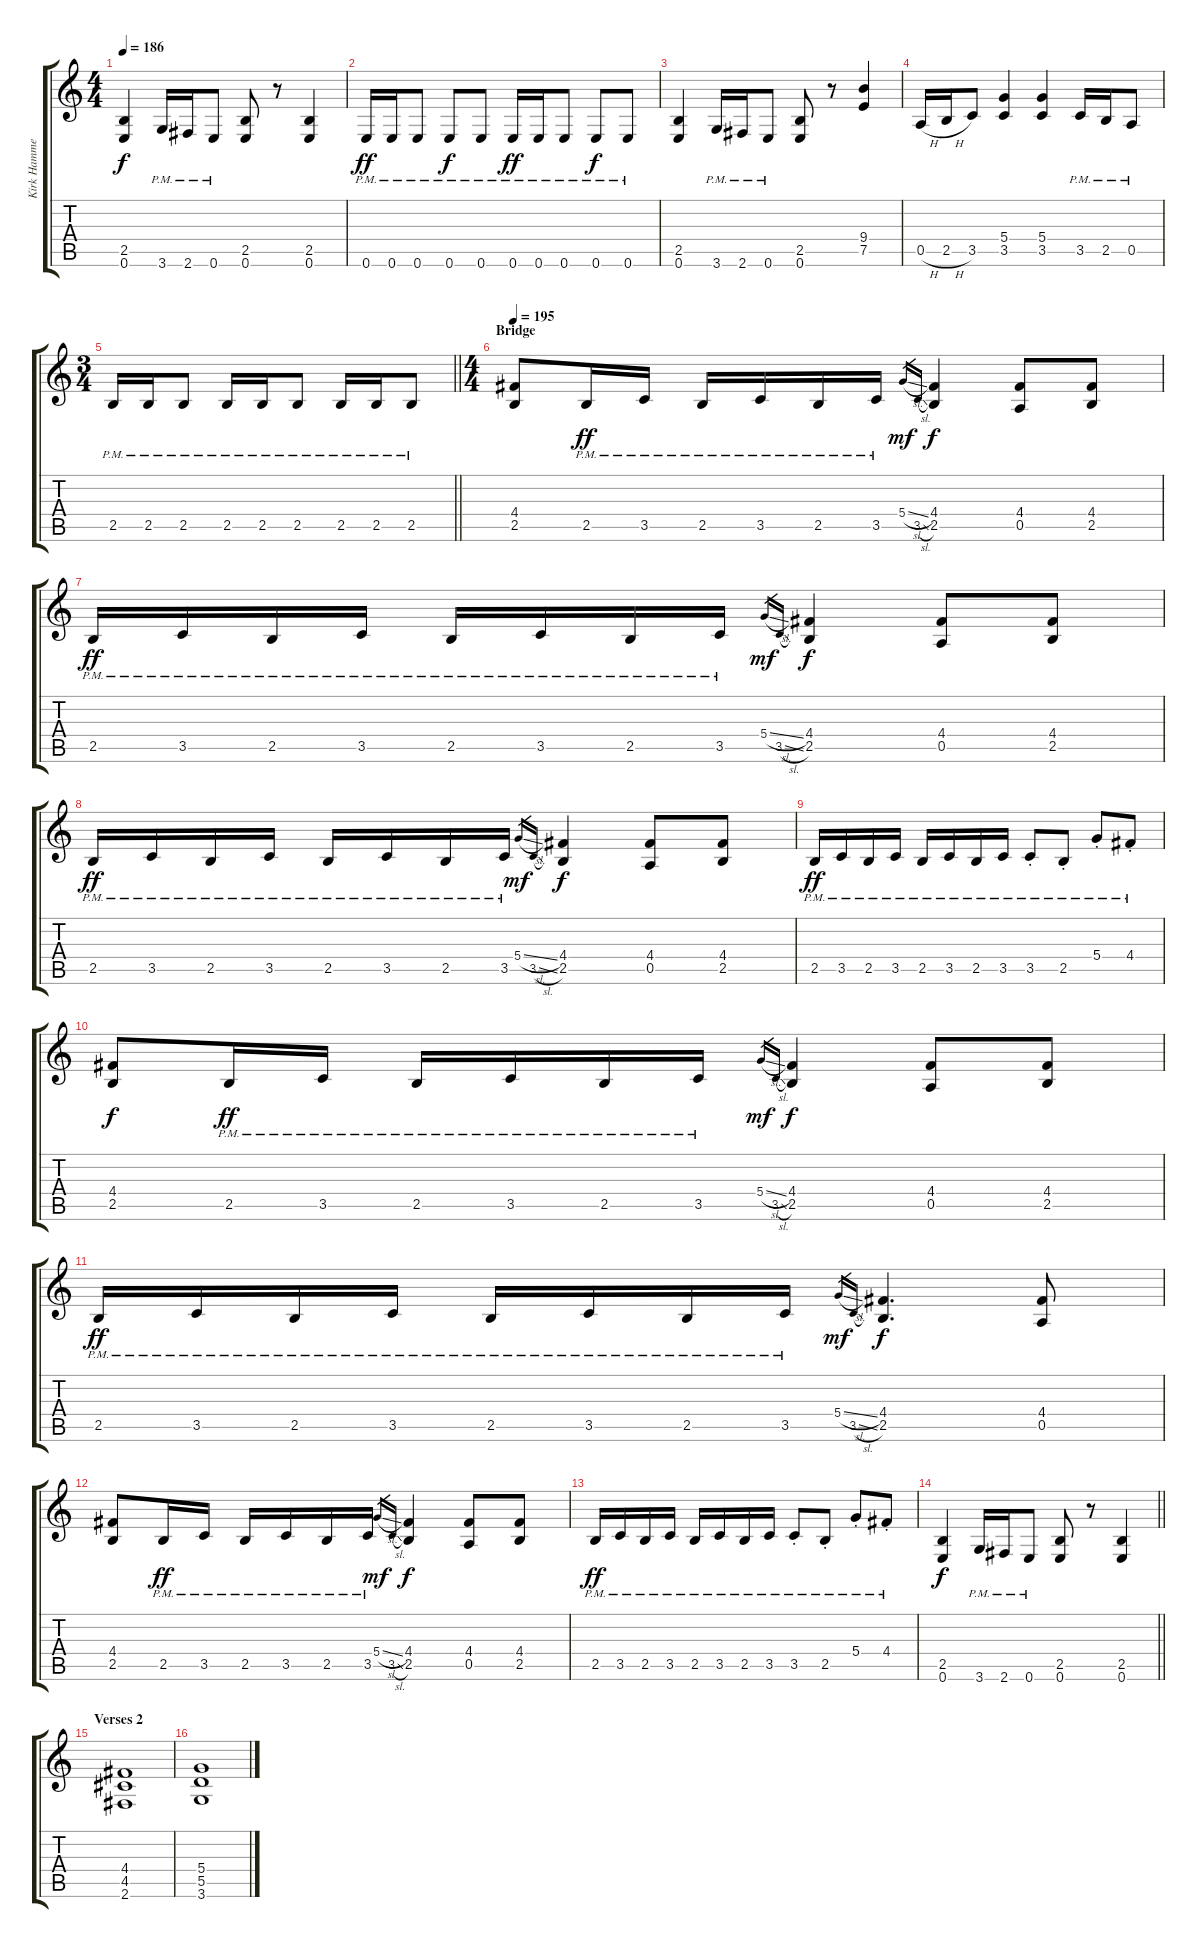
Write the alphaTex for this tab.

\track ("Kirk Hammett" "Kirk Hamme") {instrument distortionguitar}
\staff {score tabs}
\tuning (E4 B3 G3 D3 A2 E2) {hide}
\ts (4 4)
\tempo 186
\clef g2
\ks c
(2.5 0.6).4{dy f} 3.6{pm}.16 2.6{pm}.16 0.6{pm}.8 (2.5 0.6).8 r.8 (2.5 0.6).4 |
0.6{pm}.16{dy ff} 0.6{pm}.16 0.6{pm}.8 0.6{pm}.8{dy f} 0.6{pm}.8 0.6{pm}.16{dy ff} 0.6{pm}.16 0.6{pm}.8 0.6{pm}.8{dy f} 0.6{pm}.8 |
(2.5 0.6).4 3.6{pm}.16 2.6{pm}.16 0.6{pm}.8 (2.5 0.6).8 r.8 (9.4 7.5).4 |
0.5{h}.16 2.5{h}.16 3.5.8 (5.4 3.5).4 (5.4 3.5).4 3.5{pm}.16 2.5{pm}.16 0.5{pm}.8 |
\ts (3 4)
\barLineRight lightlight
2.5{pm}.16 2.5{pm}.16 2.5{pm}.8 2.5{pm}.16 2.5{pm}.16 2.5{pm}.8 2.5{pm}.16 2.5{pm}.16 2.5{pm}.8 |
\ts (4 4)
\section ("" "Bridge")
\tempo 195
(4.4 2.5).8 2.5{pm}.16{dy ff} 3.5{pm}.16 2.5{pm}.16 3.5{pm}.16 2.5{pm}.16 3.5{pm}.16 5.4{sl}.16{gr dy mf} 3.5{sl}.16{gr} (4.4 2.5).4{dy f} (4.4 0.5).8 (4.4 2.5).8 |
2.5{pm}.16{dy ff} 3.5{pm}.16 2.5{pm}.16 3.5{pm}.16 2.5{pm}.16 3.5{pm}.16 2.5{pm}.16 3.5{pm}.16 5.4{sl}.16{gr dy mf} 3.5{sl}.16{gr} (4.4 2.5).4{dy f} (4.4 0.5).8 (4.4 2.5).8 |
2.5{pm}.16{dy ff} 3.5{pm}.16 2.5{pm}.16 3.5{pm}.16 2.5{pm}.16 3.5{pm}.16 2.5{pm}.16 3.5{pm}.16 5.4{sl}.16{gr dy mf} 3.5{sl}.16{gr} (4.4 2.5).4{dy f} (4.4 0.5).8 (4.4 2.5).8 |
2.5{pm}.16{dy ff} 3.5{pm}.16 2.5{pm}.16 3.5{pm}.16 2.5{pm}.16 3.5{pm}.16 2.5{pm}.16 3.5{pm}.16 3.5{pm st}.8 2.5{pm st}.8 5.4{pm st}.8 4.4{pm st}.8 |
(4.4 2.5).8{dy f} 2.5{pm}.16{dy ff} 3.5{pm}.16 2.5{pm}.16 3.5{pm}.16 2.5{pm}.16 3.5{pm}.16 5.4{sl}.16{gr dy mf} 3.5{sl}.16{gr} (4.4 2.5).4{dy f} (4.4 0.5).8 (4.4 2.5).8 |
2.5{pm}.16{dy ff} 3.5{pm}.16 2.5{pm}.16 3.5{pm}.16 2.5{pm}.16 3.5{pm}.16 2.5{pm}.16 3.5{pm}.16 5.4{sl}.16{gr dy mf} 3.5{sl}.16{gr} (4.4 2.5).4{d dy f} (4.4 0.5).8 |
(4.4 2.5).8 2.5{pm}.16{dy ff} 3.5{pm}.16 2.5{pm}.16 3.5{pm}.16 2.5{pm}.16 3.5{pm}.16 5.4{sl}.16{gr dy mf} 3.5{sl}.16{gr} (4.4 2.5).4{dy f} (4.4 0.5).8 (4.4 2.5).8 |
2.5{pm}.16{dy ff} 3.5{pm}.16 2.5{pm}.16 3.5{pm}.16 2.5{pm}.16 3.5{pm}.16 2.5{pm}.16 3.5{pm}.16 3.5{pm st}.8 2.5{pm st}.8 5.4{pm st}.8 4.4{pm st}.8 |
\barLineRight lightlight
(2.5 0.6).4{dy f} 3.6{pm}.16 2.6{pm}.16 0.6{pm}.8 (2.5 0.6).8 r.8 (2.5 0.6).4 |
\section ("" "Verses 2")
(4.4 4.5 2.6).1 |
(5.4 5.5 3.6).1
